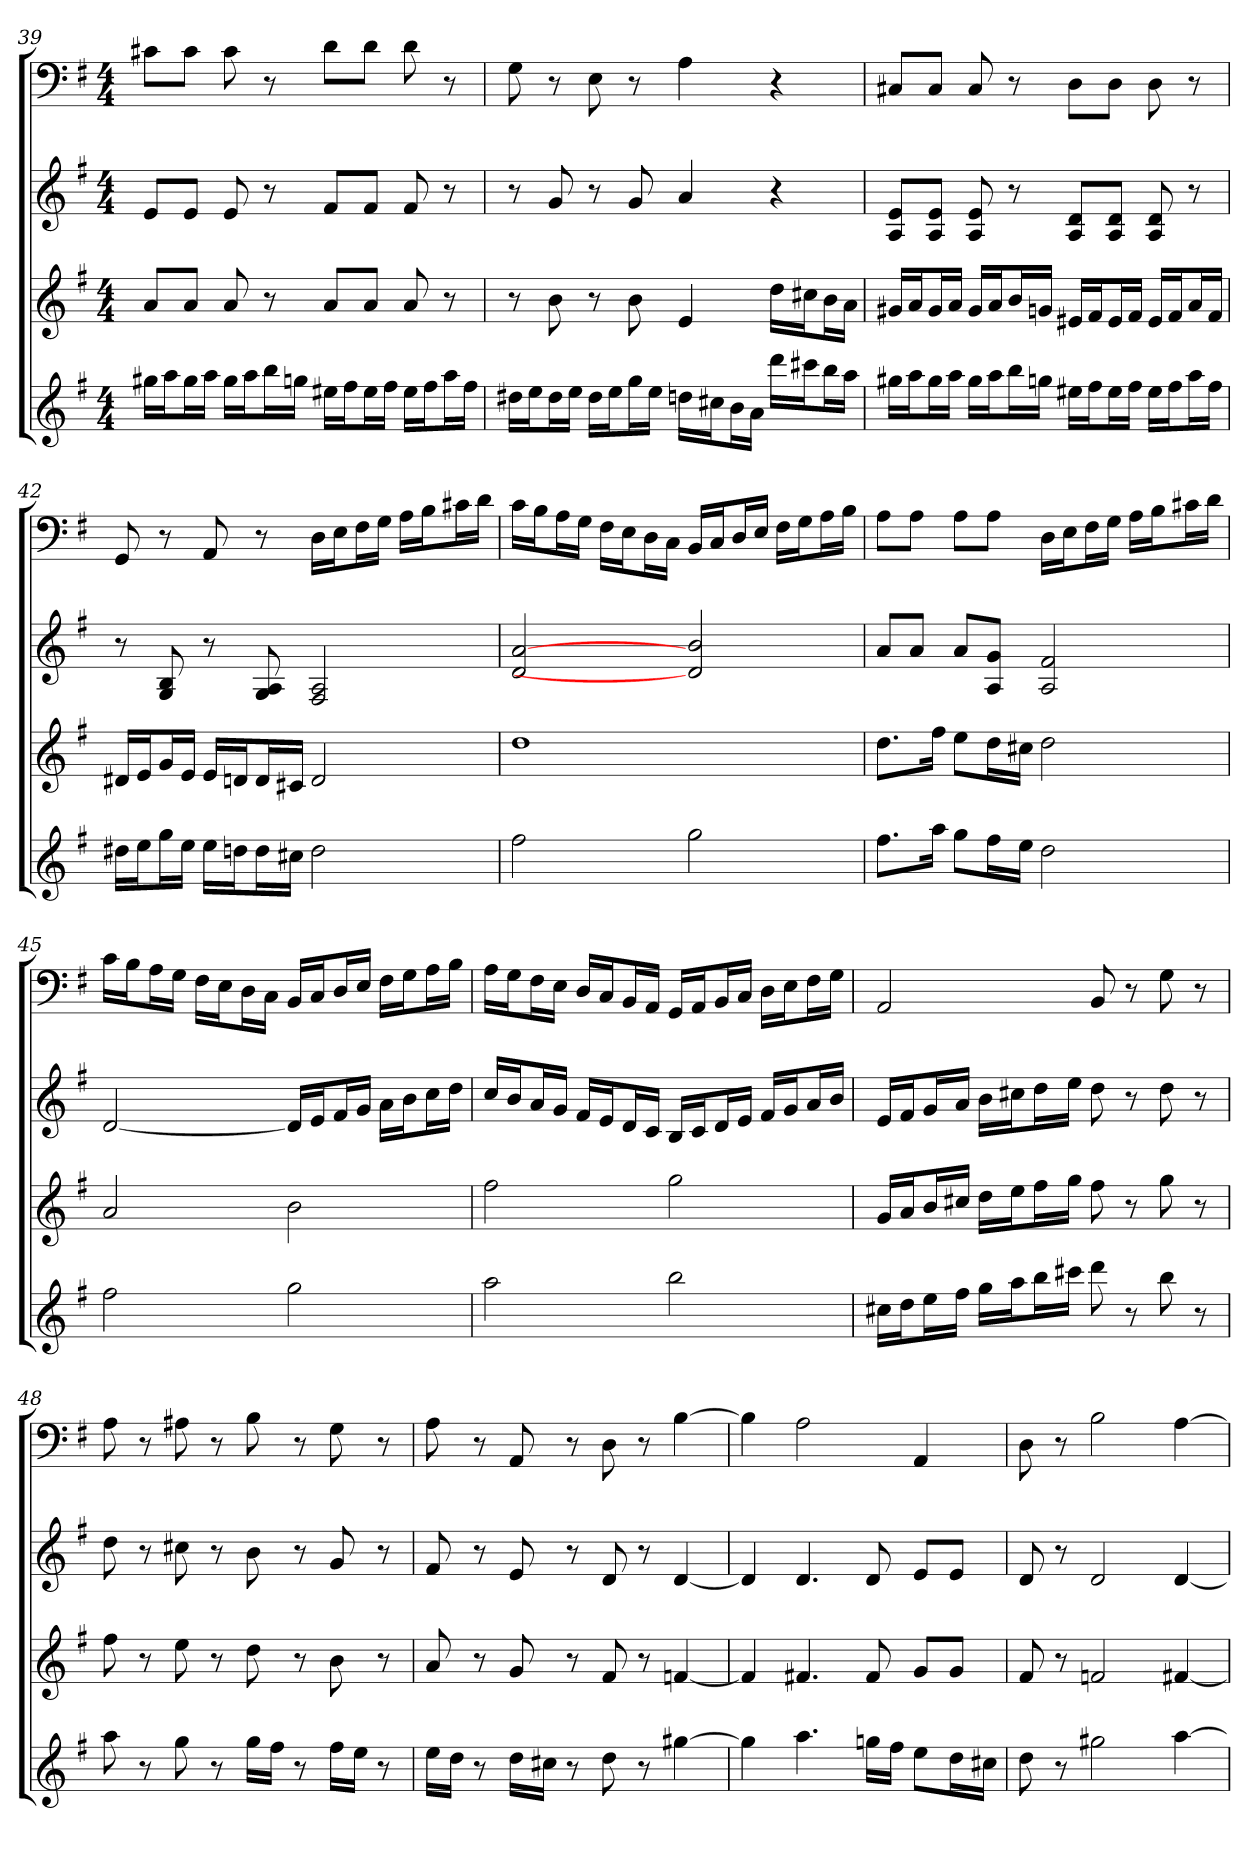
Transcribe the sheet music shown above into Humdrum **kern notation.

**kern	**kern	**kern	**kern
*part4	*part3	*part2	*part1
*staff4	*staff3	*staff2	*staff1
*k[f#]	*k[f#]	*k[f#]	*k[f#]
*G:	*G:	*G:	*G:
*M4/4	*M4/4	*M4/4	*M4/4
=39	=39	=39	=39
16gg#XLL	8aL	8eL	8c#XL
16aaJ	.	.	.
16gg#L	8aJ	8eJ	8c#J
16aaJJ	.	.	.
16gg#LL	8a	8e	8c#
16aaJ	.	.	.
16bbL	8r	8r	8r
16ggnJJ	.	.	.
16ee#XLL	8aL	8f#L	8dL
16ff#J	.	.	.
16ee#L	8aJ	8f#J	8dJ
16ff#JJ	.	.	.
16ee#LL	8a	8f#	8d
16ff#J	.	.	.
16aaL	8r	8r	8r
16ff#JJ	.	.	.
=40	=40	=40	=40
16dd#XLL	8r	8r	8G
16eeJ	.	.	.
16dd#L	8b	8g	8r
16eeJJ	.	.	.
16dd#LL	8r	8r	8E
16eeJ	.	.	.
16ggL	8b	8g	8r
16eeJJ	.	.	.
16ddnLL	4e	4a	4A
16cc#XJ	.	.	.
16bL	.	.	.
16aJJ	.	.	.
16dddLL	16ddLL	4r	4r
16ccc#XJ	16cc#XJ	.	.
16bbL	16bL	.	.
16aaJJ	16aJJ	.	.
=41	=41	=41	=41
16gg#XLL	16g#XLL	8A 8eL	8C#XL
16aaJ	16aJ	.	.
16gg#L	16g#L	8A 8eJ	8C#J
16aaJJ	16aJJ	.	.
16gg#LL	16g#LL	8A 8e	8C#
16aaJ	16aJ	.	.
16bbL	16bL	8r	8r
16ggnJJ	16gnJJ	.	.
16ee#XLL	16e#XLL	8A 8dL	8DL
16ff#J	16f#J	.	.
16ee#L	16e#L	8A 8dJ	8DJ
16ff#JJ	16f#JJ	.	.
16ee#LL	16e#LL	8A 8d	8D
16ff#J	16f#J	.	.
16aaL	16aL	8r	8r
16ff#JJ	16f#JJ	.	.
=42	=42	=42	=42
16dd#XLL	16d#XLL	8r	8GG
16eeJ	16eJ	.	.
16ggL	16gL	8G 8B	8r
16eeJJ	16eJJ	.	.
16eeLL	16eLL	8r	8AA
16ddnJ	16dnJ	.	.
16ddL	16dL	8G 8A	8r
16cc#XJJ	16c#XJJ	.	.
2dd	2d	2F# 2A	16DLL
.	.	.	16EJ
.	.	.	16F#L
.	.	.	16GJJ
.	.	.	16ALL
.	.	.	16BJ
.	.	.	16c#XL
.	.	.	16dJJ
=43	=43	=43	=43
2ff#	1dd	2d [2a	16cLL
.	.	.	16BJ
.	.	.	16AL
.	.	.	16GJJ
.	.	.	16F#LL
.	.	.	16EJ
.	.	.	16DL
.	.	.	16CJJ
2gg	.	2d] 2b	16BBLL
.	.	.	16CJ
.	.	.	16DL
.	.	.	16EJJ
.	.	.	16F#LL
.	.	.	16GJ
.	.	.	16AL
.	.	.	16BJJ
=44	=44	=44	=44
8.ff#L	8.ddL	8aL	8AL
.	.	8aJ	8AJ
16aaJk	16ff#Jk	.	.
8ggL	8eeL	8aL	8AL
16ff#L	16ddL	8A 8gJ	8AJ
16eeJJ	16cc#XJJ	.	.
2dd	2dd	2A 2f#	16DLL
.	.	.	16EJ
.	.	.	16F#L
.	.	.	16GJJ
.	.	.	16ALL
.	.	.	16BJ
.	.	.	16c#XL
.	.	.	16dJJ
=45	=45	=45	=45
2ff#	2a	[2d	16cLL
.	.	.	16BJ
.	.	.	16AL
.	.	.	16GJJ
.	.	.	16F#LL
.	.	.	16EJ
.	.	.	16DL
.	.	.	16CJJ
2gg	2b	16dLL]	16BBLL
.	.	16eJ	16CJ
.	.	16f#L	16DL
.	.	16gJJ	16EJJ
.	.	16aLL	16F#LL
.	.	16bJ	16GJ
.	.	16ccL	16AL
.	.	16ddJJ	16BJJ
=46	=46	=46	=46
2aa	2ff#	16ccLL	16ALL
.	.	16bJ	16GJ
.	.	16aL	16F#L
.	.	16gJJ	16EJJ
.	.	16f#LL	16DLL
.	.	16eJ	16CJ
.	.	16dL	16BBL
.	.	16cJJ	16AAJJ
2bb	2gg	16BLL	16GGLL
.	.	16cJ	16AAJ
.	.	16dL	16BBL
.	.	16eJJ	16CJJ
.	.	16f#LL	16DLL
.	.	16gJ	16EJ
.	.	16aL	16F#L
.	.	16bJJ	16GJJ
=47	=47	=47	=47
16cc#XLL	16gLL	16eLL	2AA
16ddJ	16aJ	16f#J	.
16eeL	16bL	16gL	.
16ff#JJ	16cc#XJJ	16aJJ	.
16ggLL	16ddLL	16bLL	.
16aaJ	16eeJ	16cc#XJ	.
16bbL	16ff#L	16ddL	.
16ccc#XJJ	16ggJJ	16eeJJ	.
8ddd	8ff#	8dd	8BB
8r	8r	8r	8r
8bb	8gg	8dd	8G
8r	8r	8r	8r
=48	=48	=48	=48
8aa	8ff#	8dd	8A
8r	8r	8r	8r
8gg	8ee	8cc#X	8A#X
8r	8r	8r	8r
16ggLL	8dd	8b	8B
16ff#JJ	.	.	.
8r	8r	8r	8r
16ff#LL	8b	8g	8G
16eeJJ	.	.	.
8r	8r	8r	8r
=49	=49	=49	=49
16eeLL	8a	8f#	8A
16ddJJ	.	.	.
8r	8r	8r	8r
16ddLL	8g	8e	8AA
16cc#XJJ	.	.	.
8r	8r	8r	8r
8dd	8f#	8d	8D
8r	8r	8r	8r
[4gg#X	[4fn	[4d	[4B
=50	=50	=50	=50
4gg#]	4f]	4d]	4B]
4.aa	4.f#X	4.d	2A
16ggnLL	8f#	8d	.
16ff#JJ	.	.	.
8eeL	8gL	8eL	4AA
16ddL	8gJ	8eJ	.
16cc#XJJ	.	.	.
=51	=51	=51	=51
8dd	8f#	8d	8D
8r	8r	8r	8r
2gg#X	2fn	2d	2B
[4aa	[4f#X	[4d	[4A
=	=	=	=
*-	*-	*-	*-
